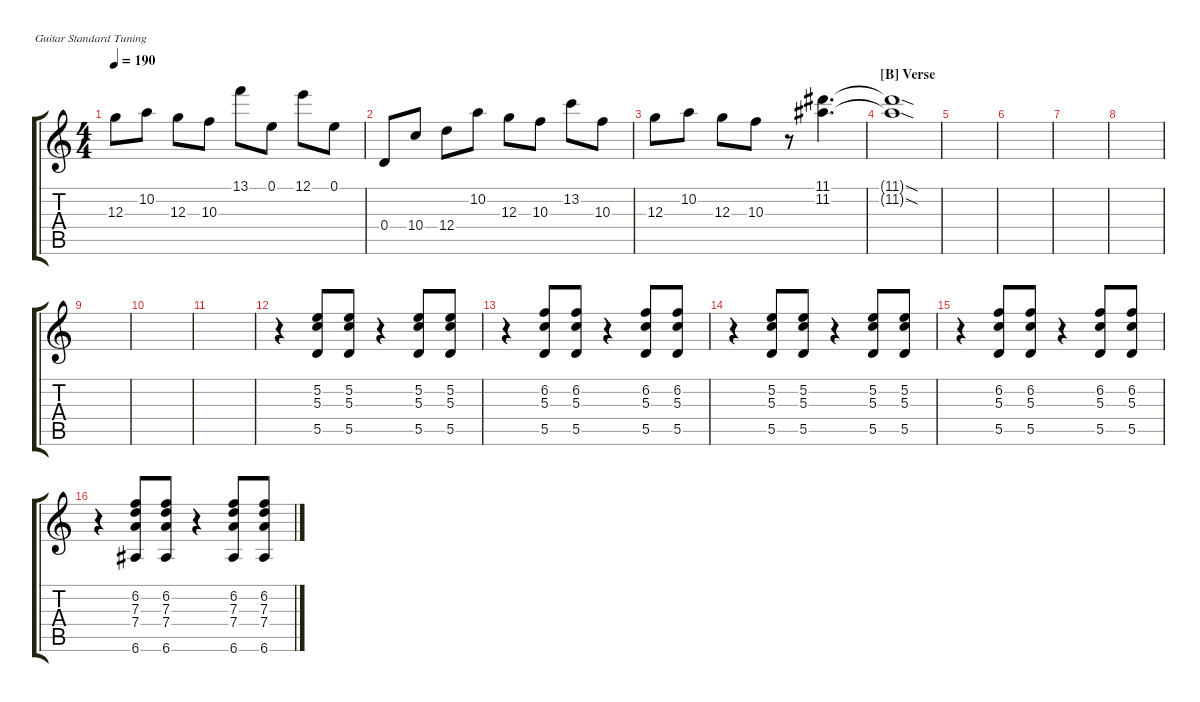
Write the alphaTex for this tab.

\defaultSystemsLayout 4
\hideDynamics
\bracketExtendMode groupsimilarinstruments
\singleTrackTrackNamePolicy hidden
\track ("Lead" "S-Gt") {defaultSystemsLayout 4 instrument acousticguitarsteel}
\staff {score tabs}
\tuning (E4 B3 G3 D3 A2 E2)
\ts (4 4)
\tempo 190
\clef g2
\ks c
12.3.8{dy mf beam Down} 10.2.8{beam Down} 12.3.8{beam Down} 10.3.8{beam Down} 13.1.8{beam Down} 0.1.8{beam Down} 12.1.8{beam Down} 0.1.8{beam Down} |
0.4.8{beam Up} 10.4.8{beam Up} 12.4.8{beam Down} 10.2.8{beam Down} 12.3.8{beam Down} 10.3.8{beam Down} 13.2.8{beam Down} 10.3.8{beam Down} |
12.3.8{beam Down} 10.2.8{beam Down} 12.3.8{beam Down} 10.3.8{beam Down} r.8{beam Down} (11.1{acc #} 11.2{acc #}).4{d beam Down} |
\section ("B" "Verse")
(11.1{sod t acc #} 11.2{sod t acc #}).1{beam Down} |
|
|
|
|
|
|
|
r.4{beam Down} (5.5 5.3 5.2).8{beam Up} (5.5 5.3 5.2).8{beam Up} r.4{beam Down} (5.5 5.3 5.2).8{beam Up} (5.5 5.3 5.2).8{beam Up} |
r.4{beam Down} (5.5 5.3 6.2).8{beam Up} (5.5 5.3 6.2).8{beam Up} r.4{beam Down} (5.5 5.3 6.2).8{beam Up} (5.5 5.3 6.2).8{beam Up} |
r.4{beam Down} (5.5 5.3 5.2).8{beam Up} (5.5 5.3 5.2).8{beam Up} r.4{beam Down} (5.5 5.3 5.2).8{beam Up} (5.5 5.3 5.2).8{beam Up} |
r.4{beam Down} (5.5 5.3 6.2).8{beam Up} (5.5 5.3 6.2).8{beam Up} r.4{beam Down} (5.5 5.3 6.2).8{beam Up} (5.5 5.3 6.2).8{beam Up} |
r.4{beam Down} (7.3 6.2 6.6{acc #} 7.4).8{beam Up} (7.3 6.2 6.6{acc #} 7.4).8{beam Up} r.4{beam Down} (7.3 6.2 6.6{acc #} 7.4).8{beam Up} (7.3 6.2 6.6{acc #} 7.4).8{beam Up}
